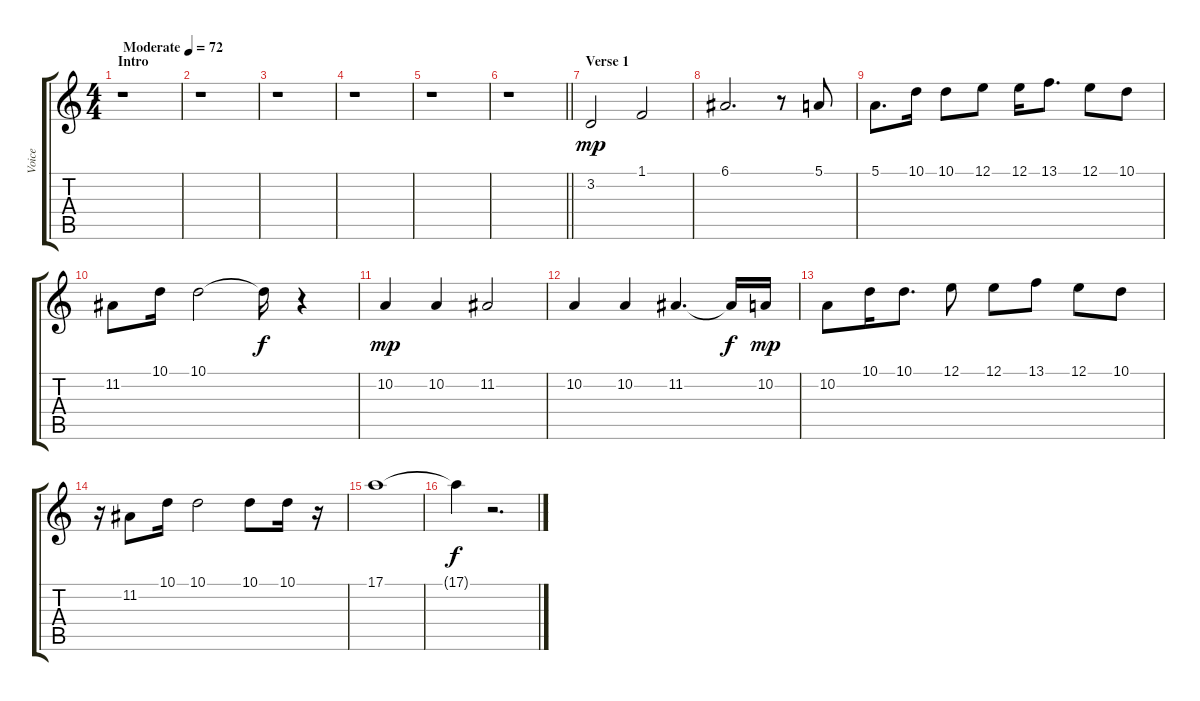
\track ("Voice" "Voice") {instrument tenorsax}
\staff {score tabs}
\tuning (E4 B3 G3 D3 A2 E2) {hide}
\ts (4 4)
\section ("" "Intro")
\tempo (72 "Moderate")
\clef g2
\ks c
r.1{dy mp instrument tenorsax} |
r.1 |
r.1 |
r.1 |
r.1 |
\barLineRight lightlight
r.1 |
\section ("" "Verse 1")
3.2.2 1.1.2 |
6.1.2{d} r.8 5.1.8 |
5.1.8{d} 10.1.16 10.1.8 12.1.8 12.1.16 13.1.8{d} 12.1.8 10.1.8 |
11.2.8 10.1.16 10.1.2 10.1{t}.16{dy f} r.4 |
10.2.4{dy mp} 10.2.4 11.2.2 |
10.2.4 10.2.4 11.2.4{d} 11.2{t}.16{dy f} 10.2.16{dy mp} |
10.2.8 10.1.16 10.1.8{d} 12.1.8 12.1.8 13.1.8 12.1.8 10.1.8 |
r.16 11.2.8 10.1.16 10.1.2 10.1.8 10.1.16 r.16 |
17.1.1 |
17.1{t}.4{dy f} r.2{d}
